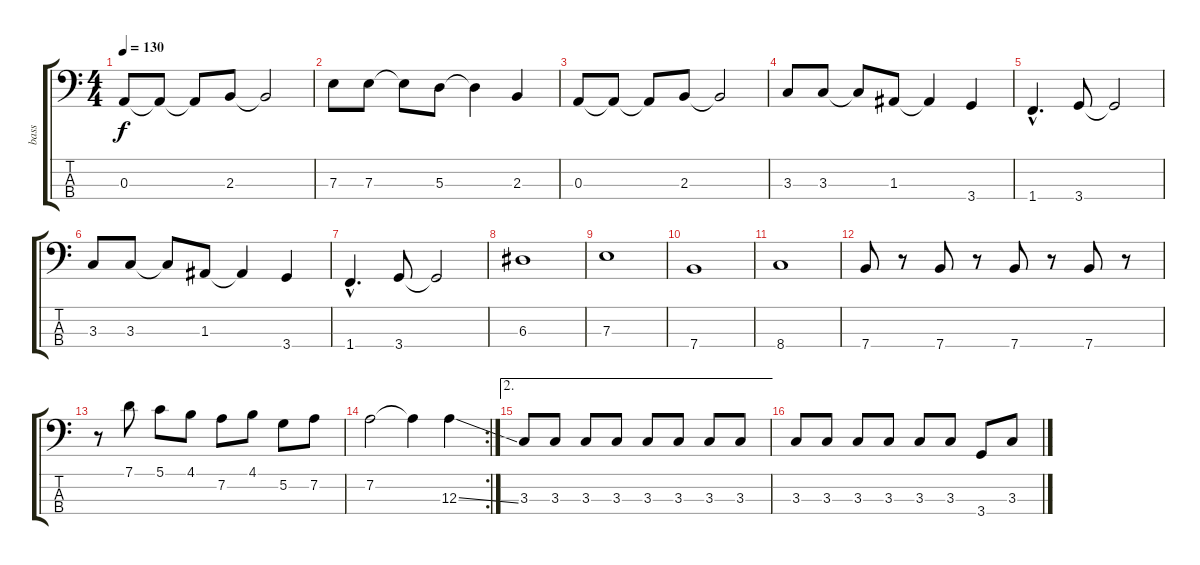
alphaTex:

\track ("bass" "bass") {instrument electricbassfinger}
\staff {score tabs}
\tuning (G2 D2 A1 E1) {hide}
\ts (4 4)
\tempo 130
\clef f4
\ks c
0.3.8{dy f} 0.3{t}.8 0.3{t}.8 2.3.8 2.3{t}.2 |
7.3.8 7.3.8 7.3{t}.8 5.3.8 5.3{t}.4 2.3.4 |
0.3.8 0.3{t}.8 0.3{t}.8 2.3.8 2.3{t}.2 |
3.3.8 3.3.8 3.3{t}.8 1.3.8 1.3{t}.4 3.4.4 |
1.4{hac}.4{d} 3.4.8 3.4{t}.2 |
3.3.8 3.3.8 3.3{t}.8 1.3.8 1.3{t}.4 3.4.4 |
1.4{hac}.4{d} 3.4.8 3.4{t}.2 |
6.3.1 |
7.3.1 |
7.4.1 |
8.4.1 |
7.4.8 r.8 7.4.8 r.8 7.4.8 r.8 7.4.8 r.8 |
r.8 7.1.8 5.1.8 4.1.8 7.2.8 4.1.8 5.2.8 7.2.8 |
\rc 2
7.2.2 7.2{t}.4 12.3{ss}.4 |
\ae 2
3.3.8 3.3.8 3.3.8 3.3.8 3.3.8 3.3.8 3.3.8 3.3.8 |
3.3.8 3.3.8 3.3.8 3.3.8 3.3.8 3.3.8 3.4.8 3.3.8
